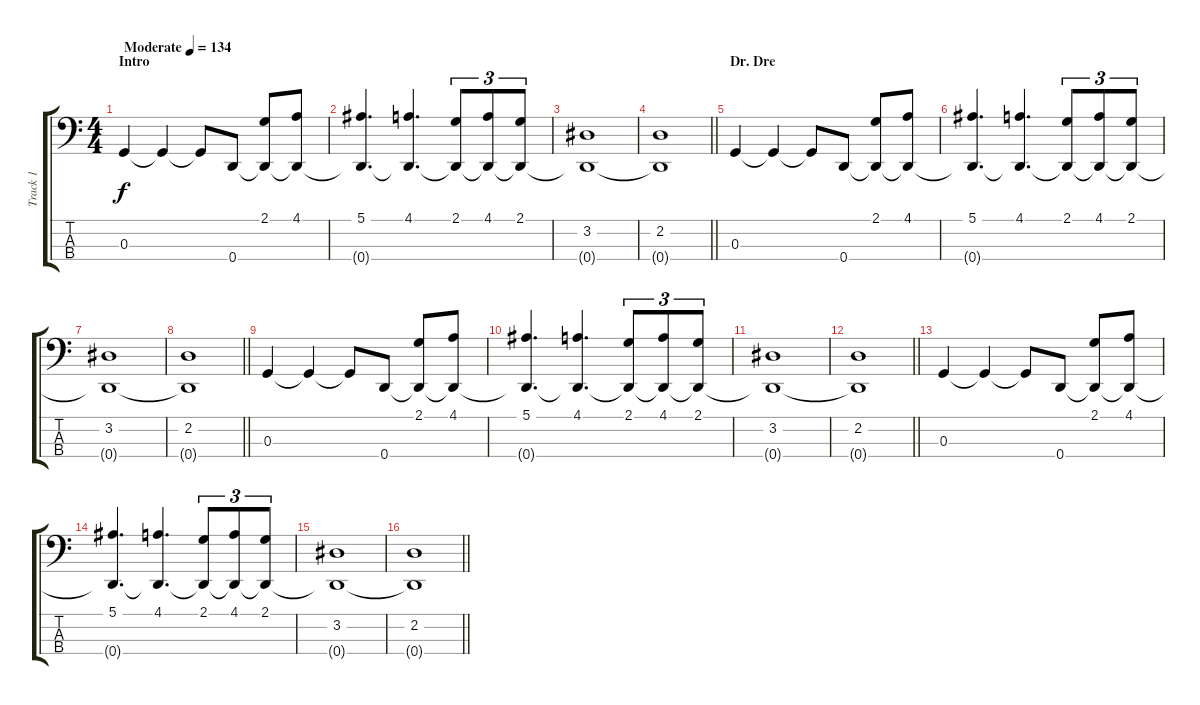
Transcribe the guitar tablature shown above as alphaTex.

\track ("Track 1" "Track 1") {instrument electricbassfinger}
\staff {score tabs}
\tuning (F2 C2 G1 D1) {hide}
\ts (4 4)
\section ("" "Intro")
\tempo (134 "Moderate")
\clef f4
\ks c
0.3.4{dy f instrument electricbassfinger} 0.3{t}.4 0.3{t}.8 0.4.8 (2.1 0.4{t}).8 (4.1 0.4{t}).8 |
(5.1 0.4{t}).4{d} (4.1 0.4{t}).4{d} (2.1 0.4{t}).8{tu (3 2)} (4.1 0.4{t}).8{tu (3 2)} (2.1 0.4{t}).8{tu (3 2)} |
(3.2 0.4{t}).1 |
\barLineRight lightlight
(2.2 0.4{t}).1 |
\section ("" "Dr. Dre")
0.3.4 0.3{t}.4 0.3{t}.8 0.4.8 (2.1 0.4{t}).8 (4.1 0.4{t}).8 |
(5.1 0.4{t}).4{d} (4.1 0.4{t}).4{d} (2.1 0.4{t}).8{tu (3 2)} (4.1 0.4{t}).8{tu (3 2)} (2.1 0.4{t}).8{tu (3 2)} |
(3.2 0.4{t}).1 |
\barLineRight lightlight
(2.2 0.4{t}).1 |
0.3.4 0.3{t}.4 0.3{t}.8 0.4.8 (2.1 0.4{t}).8 (4.1 0.4{t}).8 |
(5.1 0.4{t}).4{d} (4.1 0.4{t}).4{d} (2.1 0.4{t}).8{tu (3 2)} (4.1 0.4{t}).8{tu (3 2)} (2.1 0.4{t}).8{tu (3 2)} |
(3.2 0.4{t}).1 |
\barLineRight lightlight
(2.2 0.4{t}).1 |
0.3.4 0.3{t}.4 0.3{t}.8 0.4.8 (2.1 0.4{t}).8 (4.1 0.4{t}).8 |
(5.1 0.4{t}).4{d} (4.1 0.4{t}).4{d} (2.1 0.4{t}).8{tu (3 2)} (4.1 0.4{t}).8{tu (3 2)} (2.1 0.4{t}).8{tu (3 2)} |
(3.2 0.4{t}).1 |
\barLineRight lightlight
(2.2 0.4{t}).1
